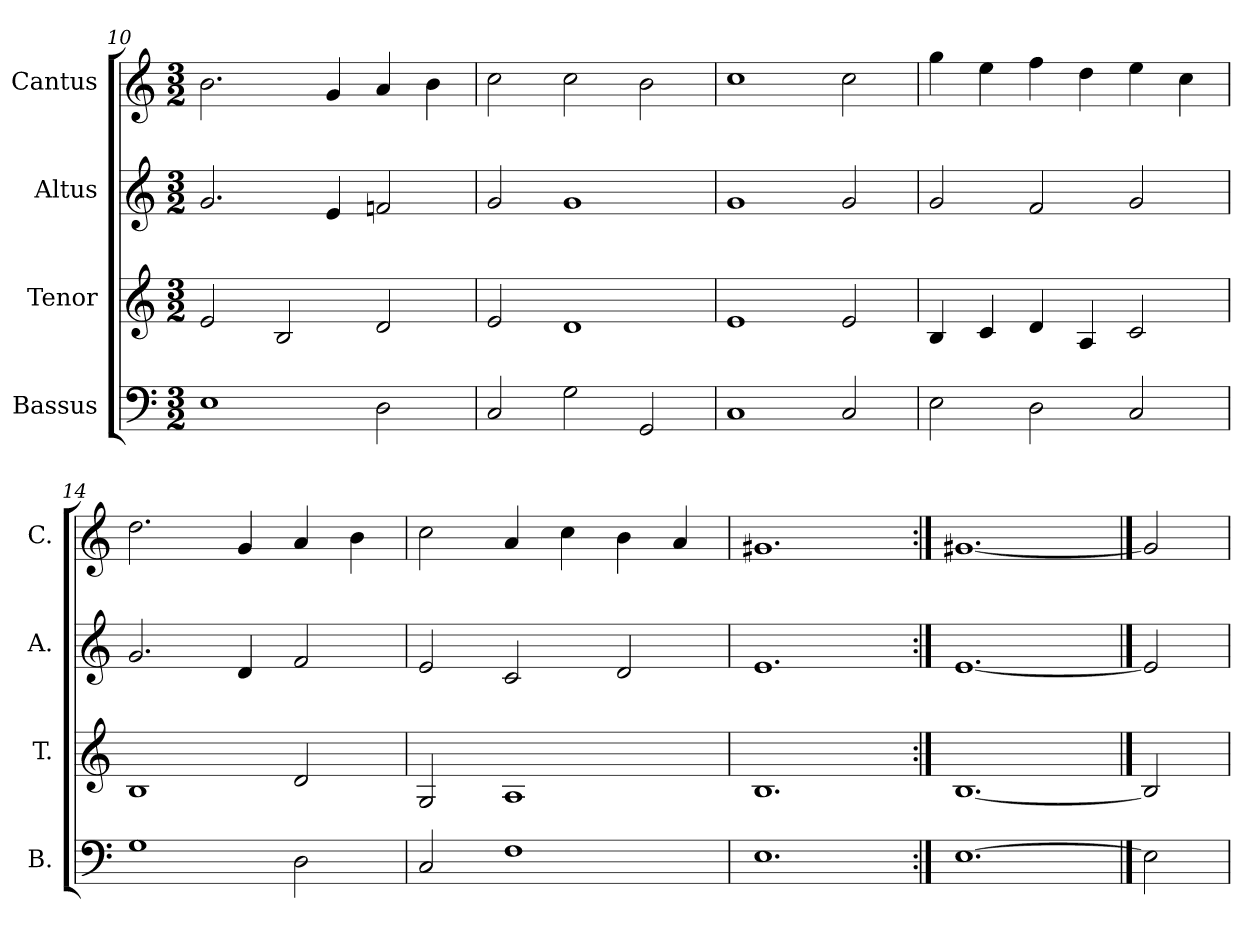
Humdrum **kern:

**kern	**kern	**kern	**kern
*part4	*part3	*part2	*part1
*staff4	*staff3	*staff2	*staff1
*I"Bassus	*I"Tenor	*I"Altus	*I"Cantus
*I'B.	*I'T.	*I'A.	*I'C.
*clefF4	*clefG2	*clefG2	*clefG2
*k[]	*k[]	*k[]	*k[]
*C:	*C:	*C:	*C:
*M3/2	*M3/2	*M3/2	*M3/2
=10	=10	=10	=10
1E\	2e/	2.g/	2.b\
.	2B/	.	.
.	.	4e/	4g/
2D\	2d/	2fn/	4a/
.	.	.	4b\
=11	=11	=11	=11
2C/	2e/	2g/	2cc\
2G\	1d/	1g/	2cc\
2GG/	.	.	2b\
=12	=12	=12	=12
1C/	1e/	1g/	1cc\
2C/	2e/	2g/	2cc\
=13	=13	=13	=13
2E\	4B/	2g/	4gg\
.	4c/	.	4ee\
2D\	4d/	2f/	4ff\
.	4A/	.	4dd\
2C/	2c/	2g/	4ee\
.	.	.	4cc\
=14	=14	=14	=14
1G\	1B/	2.g/	2.dd\
.	.	4d/	4g/
2D\	2d/	2f/	4a/
.	.	.	4b\
=15	=15	=15	=15
2C/	2G/	2e/	2cc\
1F\	1A/	2c/	4a/
.	.	.	4cc\
.	.	2d/	4b\
.	.	.	4a/
=16	=16	=16	=16
1.E\	1.B/	1.e/	1.g#X/
=17:|!	=17:|!	=17:|!	=17:|!
[1.E\	[1.B/	[1.e/	[1.g#X/
==18	==18	==18	==18
2E\]	2B/]	2e/]	2g#/]
=	=	=	=
*-	*-	*-	*-
